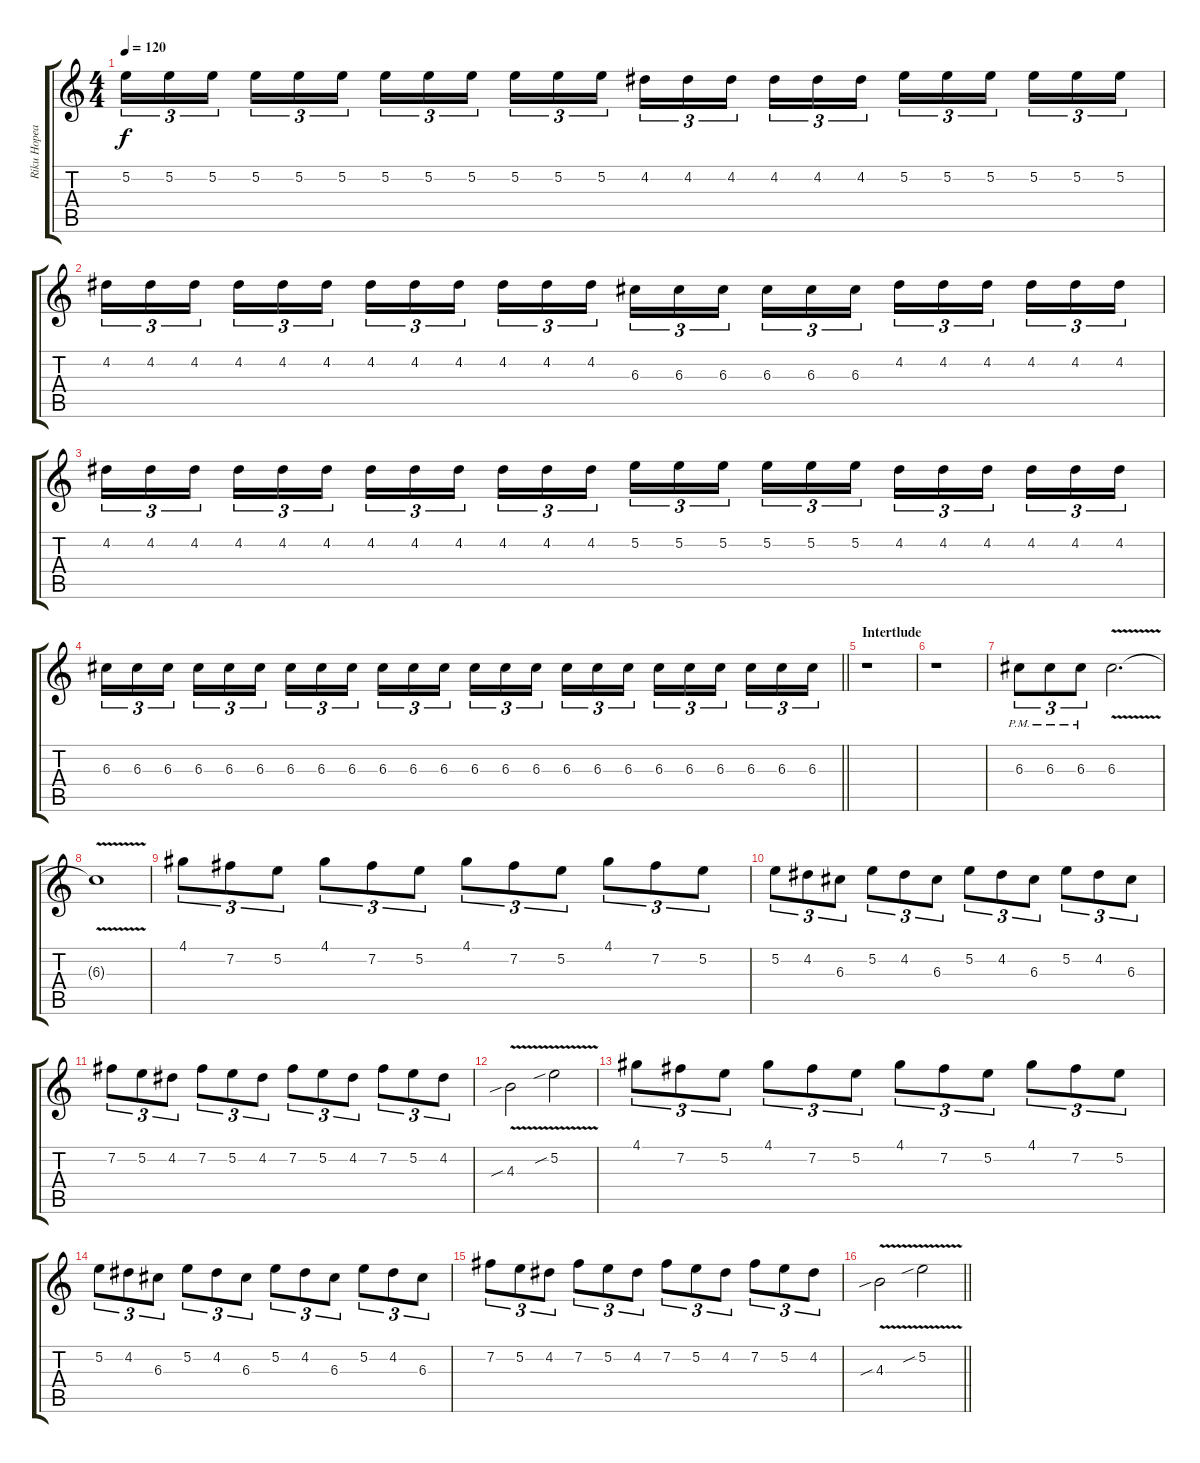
\track ("Riku Hopeakoski" "Riku Hopea") {instrument distortionguitar}
\staff {score tabs}
\tuning (E4 B3 G3 D3 A2 E2) {hide}
\ts (4 4)
\tempo 120
\clef g2
\ks c
5.2.16{tu (3 2) dy f} 5.2.16{tu (3 2)} 5.2.16{tu (3 2) beam splitsecondary} 5.2.16{tu (3 2)} 5.2.16{tu (3 2)} 5.2.16{tu (3 2)} 5.2.16{tu (3 2)} 5.2.16{tu (3 2)} 5.2.16{tu (3 2) beam splitsecondary} 5.2.16{tu (3 2)} 5.2.16{tu (3 2)} 5.2.16{tu (3 2)} 4.2.16{tu (3 2)} 4.2.16{tu (3 2)} 4.2.16{tu (3 2) beam splitsecondary} 4.2.16{tu (3 2)} 4.2.16{tu (3 2)} 4.2.16{tu (3 2)} 5.2.16{tu (3 2)} 5.2.16{tu (3 2)} 5.2.16{tu (3 2) beam splitsecondary} 5.2.16{tu (3 2)} 5.2.16{tu (3 2)} 5.2.16{tu (3 2)} |
4.2.16{tu (3 2)} 4.2.16{tu (3 2)} 4.2.16{tu (3 2) beam splitsecondary} 4.2.16{tu (3 2)} 4.2.16{tu (3 2)} 4.2.16{tu (3 2)} 4.2.16{tu (3 2)} 4.2.16{tu (3 2)} 4.2.16{tu (3 2) beam splitsecondary} 4.2.16{tu (3 2)} 4.2.16{tu (3 2)} 4.2.16{tu (3 2)} 6.3.16{tu (3 2)} 6.3.16{tu (3 2)} 6.3.16{tu (3 2) beam splitsecondary} 6.3.16{tu (3 2)} 6.3.16{tu (3 2)} 6.3.16{tu (3 2)} 4.2.16{tu (3 2)} 4.2.16{tu (3 2)} 4.2.16{tu (3 2) beam splitsecondary} 4.2.16{tu (3 2)} 4.2.16{tu (3 2)} 4.2.16{tu (3 2)} |
4.2.16{tu (3 2)} 4.2.16{tu (3 2)} 4.2.16{tu (3 2) beam splitsecondary} 4.2.16{tu (3 2)} 4.2.16{tu (3 2)} 4.2.16{tu (3 2)} 4.2.16{tu (3 2)} 4.2.16{tu (3 2)} 4.2.16{tu (3 2) beam splitsecondary} 4.2.16{tu (3 2)} 4.2.16{tu (3 2)} 4.2.16{tu (3 2)} 5.2.16{tu (3 2)} 5.2.16{tu (3 2)} 5.2.16{tu (3 2) beam splitsecondary} 5.2.16{tu (3 2)} 5.2.16{tu (3 2)} 5.2.16{tu (3 2)} 4.2.16{tu (3 2)} 4.2.16{tu (3 2)} 4.2.16{tu (3 2) beam splitsecondary} 4.2.16{tu (3 2)} 4.2.16{tu (3 2)} 4.2.16{tu (3 2)} |
\barLineRight lightlight
6.3.16{tu (3 2)} 6.3.16{tu (3 2)} 6.3.16{tu (3 2) beam splitsecondary} 6.3.16{tu (3 2)} 6.3.16{tu (3 2)} 6.3.16{tu (3 2)} 6.3.16{tu (3 2)} 6.3.16{tu (3 2)} 6.3.16{tu (3 2) beam splitsecondary} 6.3.16{tu (3 2)} 6.3.16{tu (3 2)} 6.3.16{tu (3 2)} 6.3.16{tu (3 2)} 6.3.16{tu (3 2)} 6.3.16{tu (3 2) beam splitsecondary} 6.3.16{tu (3 2)} 6.3.16{tu (3 2)} 6.3.16{tu (3 2)} 6.3.16{tu (3 2)} 6.3.16{tu (3 2)} 6.3.16{tu (3 2) beam splitsecondary} 6.3.16{tu (3 2)} 6.3.16{tu (3 2)} 6.3.16{tu (3 2)} |
\section ("" "Intertlude")
r.1 |
r.1 |
6.3{pm}.8{tu (3 2)} 6.3{pm}.8{tu (3 2)} 6.3{pm}.8{tu (3 2)} 6.3{v}.2{d} |
6.3{t}.1 |
4.1.8{tu (3 2)} 7.2.8{tu (3 2)} 5.2.8{tu (3 2)} 4.1.8{tu (3 2)} 7.2.8{tu (3 2)} 5.2.8{tu (3 2)} 4.1.8{tu (3 2)} 7.2.8{tu (3 2)} 5.2.8{tu (3 2)} 4.1.8{tu (3 2)} 7.2.8{tu (3 2)} 5.2.8{tu (3 2)} |
5.2.8{tu (3 2)} 4.2.8{tu (3 2)} 6.3.8{tu (3 2)} 5.2.8{tu (3 2)} 4.2.8{tu (3 2)} 6.3.8{tu (3 2)} 5.2.8{tu (3 2)} 4.2.8{tu (3 2)} 6.3.8{tu (3 2)} 5.2.8{tu (3 2)} 4.2.8{tu (3 2)} 6.3.8{tu (3 2)} |
7.2.8{tu (3 2)} 5.2.8{tu (3 2)} 4.2.8{tu (3 2)} 7.2.8{tu (3 2)} 5.2.8{tu (3 2)} 4.2.8{tu (3 2)} 7.2.8{tu (3 2)} 5.2.8{tu (3 2)} 4.2.8{tu (3 2)} 7.2.8{tu (3 2)} 5.2.8{tu (3 2)} 4.2.8{tu (3 2)} |
4.3{v sib}.2 5.2{v sib}.2 |
4.1.8{tu (3 2)} 7.2.8{tu (3 2)} 5.2.8{tu (3 2)} 4.1.8{tu (3 2)} 7.2.8{tu (3 2)} 5.2.8{tu (3 2)} 4.1.8{tu (3 2)} 7.2.8{tu (3 2)} 5.2.8{tu (3 2)} 4.1.8{tu (3 2)} 7.2.8{tu (3 2)} 5.2.8{tu (3 2)} |
5.2.8{tu (3 2)} 4.2.8{tu (3 2)} 6.3.8{tu (3 2)} 5.2.8{tu (3 2)} 4.2.8{tu (3 2)} 6.3.8{tu (3 2)} 5.2.8{tu (3 2)} 4.2.8{tu (3 2)} 6.3.8{tu (3 2)} 5.2.8{tu (3 2)} 4.2.8{tu (3 2)} 6.3.8{tu (3 2)} |
7.2.8{tu (3 2)} 5.2.8{tu (3 2)} 4.2.8{tu (3 2)} 7.2.8{tu (3 2)} 5.2.8{tu (3 2)} 4.2.8{tu (3 2)} 7.2.8{tu (3 2)} 5.2.8{tu (3 2)} 4.2.8{tu (3 2)} 7.2.8{tu (3 2)} 5.2.8{tu (3 2)} 4.2.8{tu (3 2)} |
\barLineRight lightlight
4.3{v sib}.2 5.2{v sib}.2
